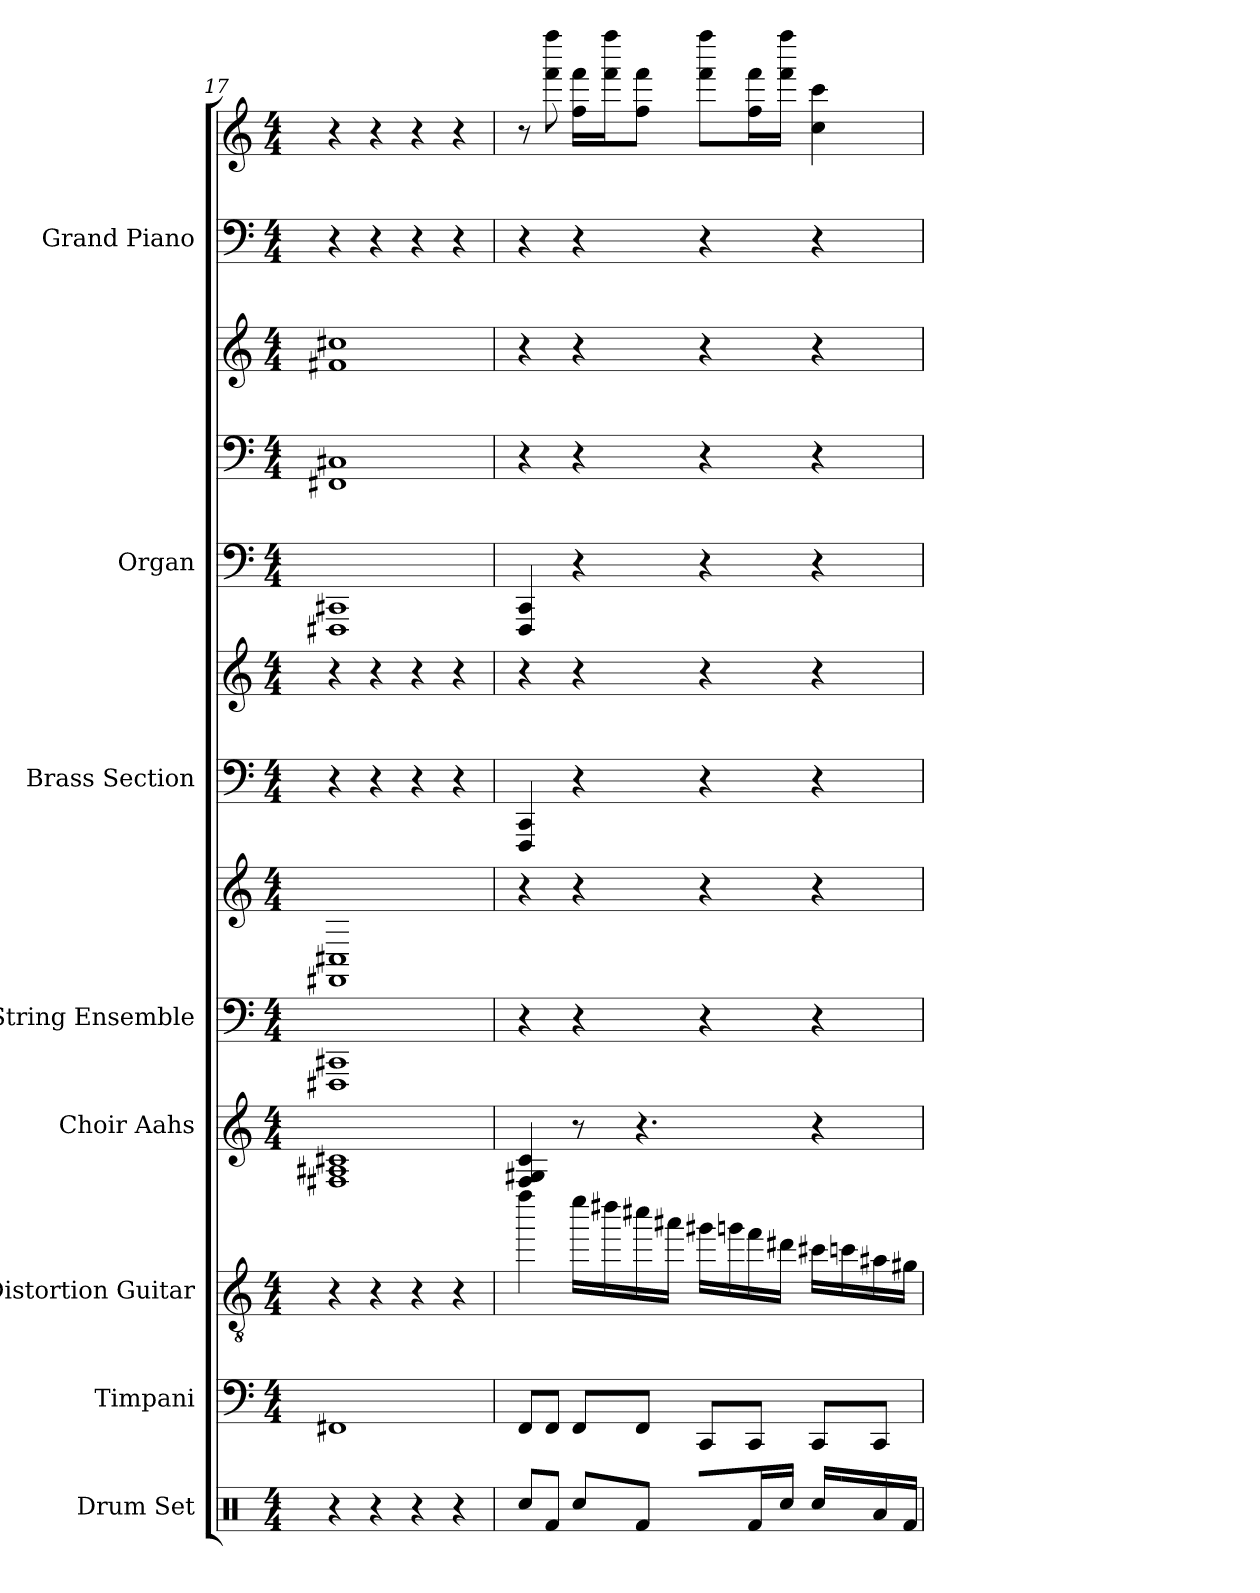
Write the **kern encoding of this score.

**kern	**kern	**kern	**kern	**kern	**kern	**kern	**kern	**kern	**kern	**kern	**kern	**kern
*part8	*part7	*part6	*part5	*part4	*part4	*part3	*part3	*part2	*part2	*part2	*part1	*part1
*staff13	*staff12	*staff11	*staff10	*staff9	*staff8	*staff7	*staff6	*staff5	*staff4	*staff3	*staff2	*staff1
*I"Drum Set	*I"Timpani	*I"Distortion Guitar	*I"Choir Aahs	*I"String Ensemble	*	*I"Brass Section	*	*I"Organ	*	*	*I"Grand Piano	*
*I'Drs.	*I'Timp.	*I'Dist. Guit.	*I'Ch. Aa.	*I'St. Ens.	*	*I'Brs. Se.	*	*I'Org.	*	*	*I'Pno.	*
*clefX	*clefF4	*clefGv2	*clefG2	*clefF4	*clefG2	*clefF4	*clefG2	*clefF4	*clefF4	*clefG2	*clefF4	*clefG2
*k[]	*k[]	*k[]	*k[]	*k[]	*k[]	*k[]	*k[]	*k[]	*k[]	*k[]	*k[]	*k[]
*M4/4	*M4/4	*M4/4	*M4/4	*M4/4	*M4/4	*M4/4	*M4/4	*M4/4	*M4/4	*M4/4	*M4/4	*M4/4
=17	=17	=17	=17	=17	=17	=17	=17	=17	=17	=17	=17	=17
4r	1FF#X	4r	1F#X 1c#X 1A#X	1FFF#X 1CC#X	1FF#X 1C#X	4r	4r	1FFF#X 1CC#X	1FF#X 1C#X	1cc#X 1f#X	4r	4r
4r	.	4r	.	.	.	4r	4r	.	.	.	4r	4r
4r	.	4r	.	.	.	4r	4r	.	.	.	4r	4r
4r	.	4r	.	.	.	4r	4r	.	.	.	4r	4r
=18	=18	=18	=18	=18	=18	=18	=18	=18	=18	=18	=18	=18
8RccL	8FFL	4fff	4F 4G#X 4c	4r	4r	4FFF 4CC	4r	4FFF 4CC	4r	4r	4r	8r
8RfJ	8FFJ	.	.	.	.	.	.	.	.	.	.	8fff 8ffff
8RccL	8FFL	16eeeLL	8r	4r	4r	4r	4r	4r	4r	4r	4r	16ff 16fffLL
.	.	16ddd#X	.	.	.	.	.	.	.	.	.	16fff 16ffffJ
8RfJ	8FFJ	16ccc#X	4.r	.	.	.	.	.	.	.	.	8ff 8fffJ
.	.	16aa#XJJ	.	.	.	.	.	.	.	.	.	.
8RL	8CCL	16gg#XLL	.	4r	4r	4r	4r	4r	4r	4r	4r	8fff 8ffffL
.	.	16ggn	.	.	.	.	.	.	.	.	.	.
16RfL	8CCJ	16ff	.	.	.	.	.	.	.	.	.	16ff 16fffL
16RccJJ	.	16dd#XJJ	.	.	.	.	.	.	.	.	.	16fff 16ffffJJ
16RccLL	8CCL	16cc#XLL	4r	4r	4r	4r	4r	4r	4r	4r	4r	4cc 4ccc
16R	.	16ccn	.	.	.	.	.	.	.	.	.	.
16Ra	8CCJ	16a#X	.	.	.	.	.	.	.	.	.	.
16RfJJ	.	16g#XJJ	.	.	.	.	.	.	.	.	.	.
=	=	=	=	=	=	=	=	=	=	=	=	=
*-	*-	*-	*-	*-	*-	*-	*-	*-	*-	*-	*-	*-
